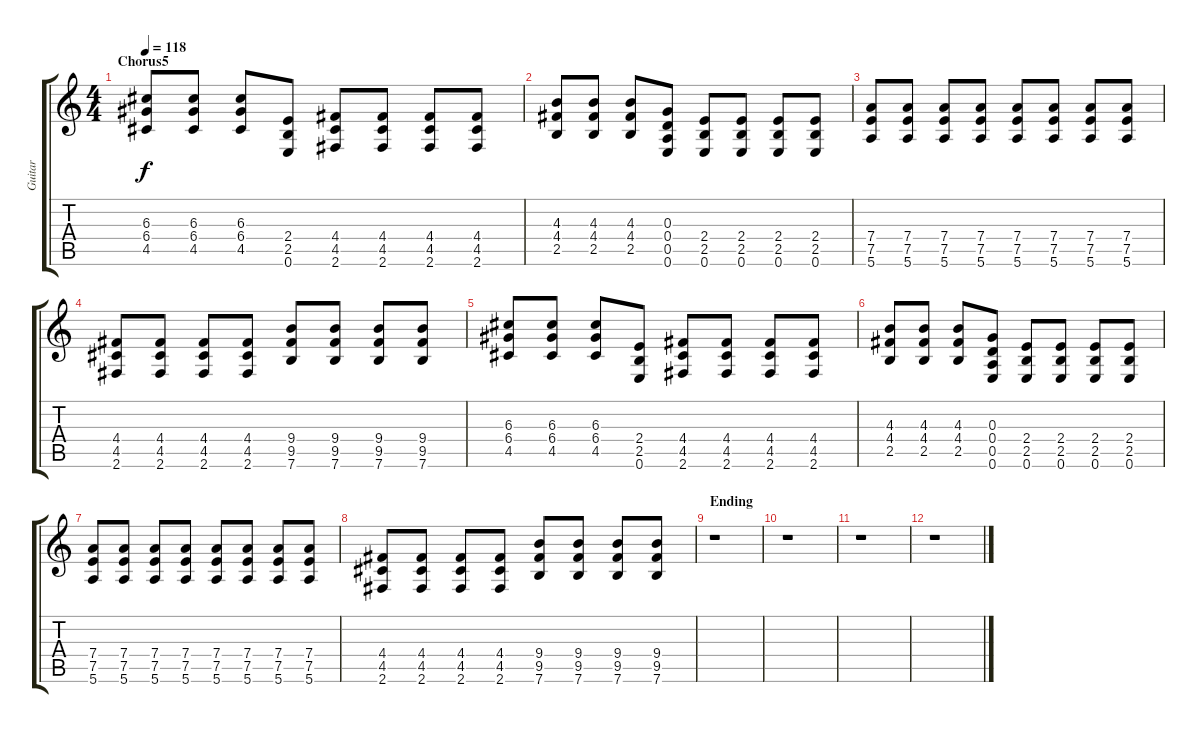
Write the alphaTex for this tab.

\track ("Guitar" "Guitar") {instrument distortionguitar}
\staff {score tabs}
\tuning (E4 B3 G3 D3 A2 E2) {hide}
\ts (4 4)
\section ("" "Chorus5")
\tempo 118
\clef g2
\ks c
(6.3 6.4 4.5).8{dy f} (6.3 6.4 4.5).8 (6.3 6.4 4.5).8 (2.4 2.5 0.6).8 (4.4 4.5 2.6).8 (4.4 4.5 2.6).8 (4.4 4.5 2.6).8 (4.4 4.5 2.6).8 |
(4.3 4.4 2.5).8 (4.3 4.4 2.5).8 (4.3 4.4 2.5).8 (0.3 0.4 0.5 0.6).8 (2.4 2.5 0.6).8 (2.4 2.5 0.6).8 (2.4 2.5 0.6).8 (2.4 2.5 0.6).8 |
(7.4 7.5 5.6).8 (7.4 7.5 5.6).8 (7.4 7.5 5.6).8 (7.4 7.5 5.6).8 (7.4 7.5 5.6).8 (7.4 7.5 5.6).8 (7.4 7.5 5.6).8 (7.4 7.5 5.6).8 |
(4.4 4.5 2.6).8 (4.4 4.5 2.6).8 (4.4 4.5 2.6).8 (4.4 4.5 2.6).8 (9.4 9.5 7.6).8 (9.4 9.5 7.6).8 (9.4 9.5 7.6).8 (9.4 9.5 7.6).8 |
(6.3 6.4 4.5).8 (6.3 6.4 4.5).8 (6.3 6.4 4.5).8 (2.4 2.5 0.6).8 (4.4 4.5 2.6).8 (4.4 4.5 2.6).8 (4.4 4.5 2.6).8 (4.4 4.5 2.6).8 |
(4.3 4.4 2.5).8 (4.3 4.4 2.5).8 (4.3 4.4 2.5).8 (0.3 0.4 0.5 0.6).8 (2.4 2.5 0.6).8 (2.4 2.5 0.6).8 (2.4 2.5 0.6).8 (2.4 2.5 0.6).8 |
(7.4 7.5 5.6).8 (7.4 7.5 5.6).8 (7.4 7.5 5.6).8 (7.4 7.5 5.6).8 (7.4 7.5 5.6).8 (7.4 7.5 5.6).8 (7.4 7.5 5.6).8 (7.4 7.5 5.6).8 |
(4.4 4.5 2.6).8 (4.4 4.5 2.6).8 (4.4 4.5 2.6).8 (4.4 4.5 2.6).8 (9.4 9.5 7.6).8 (9.4 9.5 7.6).8 (9.4 9.5 7.6).8 (9.4 9.5 7.6).8 |
\section ("" "Ending")
r.1 |
r.1 |
r.1 |
r.1
